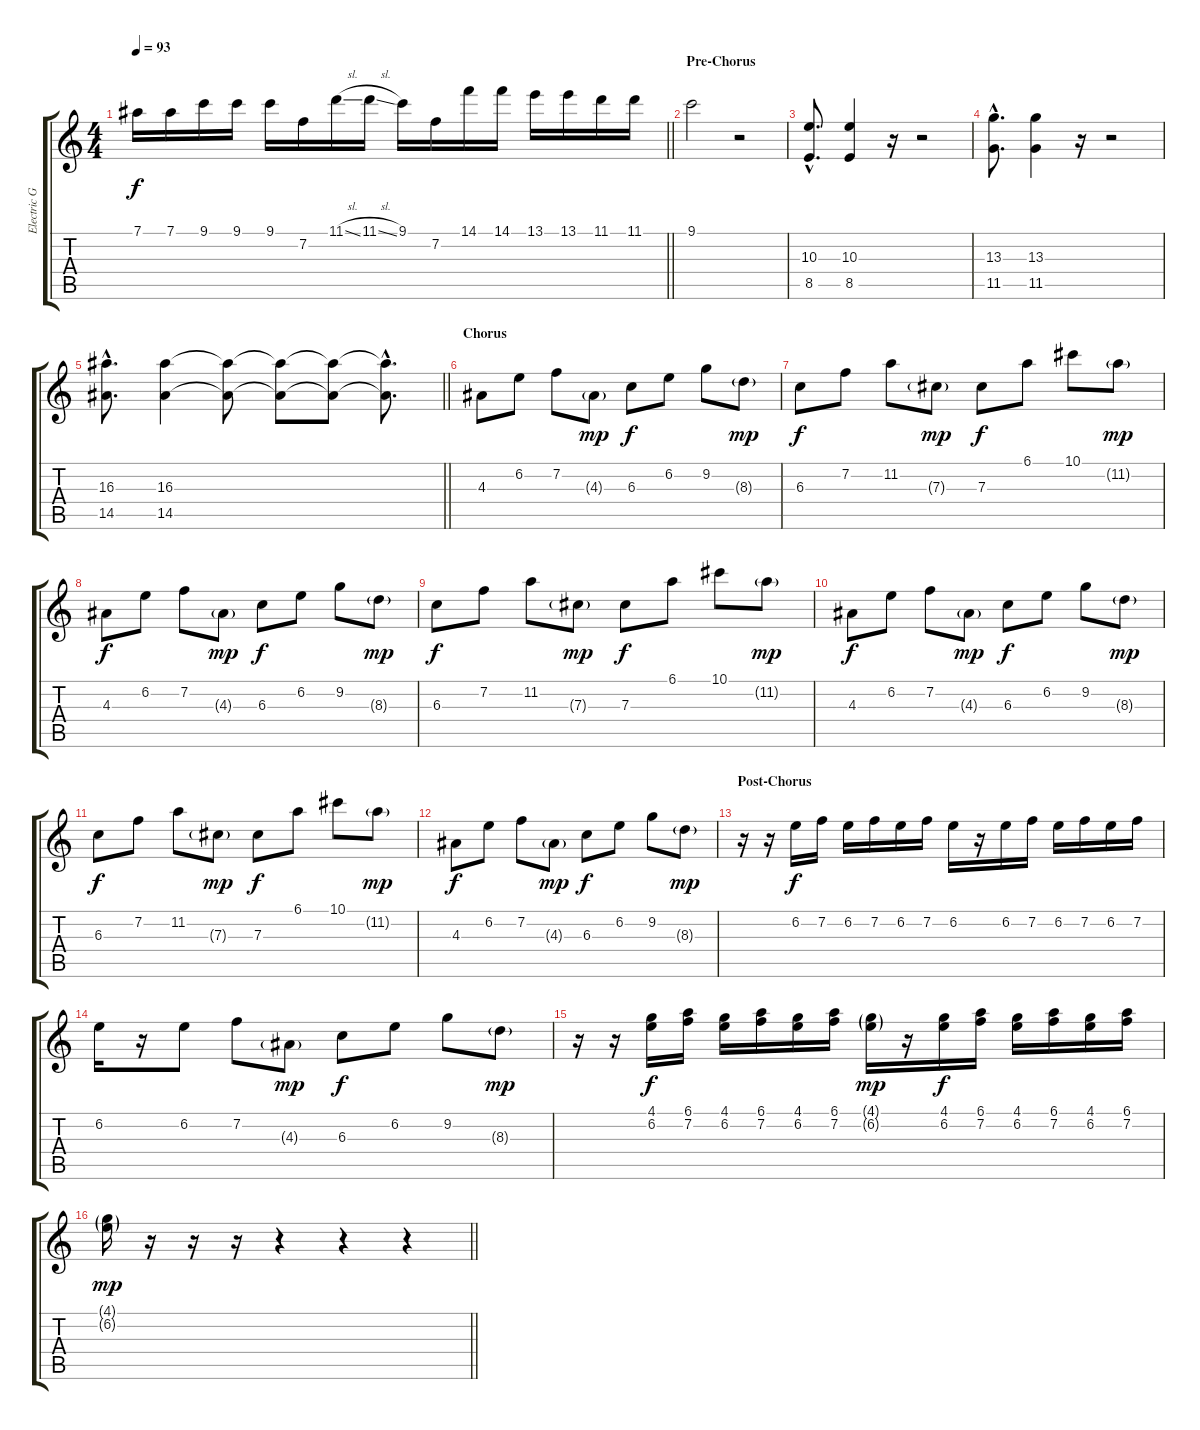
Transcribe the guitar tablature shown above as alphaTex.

\track ("Electric Guitar - Melodic" "Electric G") {instrument overdrivenguitar}
\staff {score tabs}
\tuning (Eb4 Bb3 Gb3 Db3 Ab2 Eb2) {hide}
\ts (4 4)
\tempo 93
\clef g2
\barLineRight lightlight
\ks c
7.1.16{dy f} 7.1.16 9.1.16 9.1.16 9.1.16 7.2.16 11.1{sl}.16 11.1{sl}.16 9.1.16 7.2.16 14.1.16 14.1.16 13.1.16 13.1.16 11.1.16 11.1.16 |
\section ("" "Pre-Chorus")
9.1.2 r.2 |
(10.3{hac} 8.5{hac}).8{d} (10.3 8.5).4 r.16 r.2 |
(13.3{hac} 11.5{hac}).8{d} (13.3 11.5).4 r.16 r.2 |
\barLineRight lightlight
(16.3{hac} 14.5{hac}).8{d} (16.3 14.5).4 (16.3{t} 14.5{t}).8 (16.3{t} 14.5{t}).8 (16.3{t} 14.5{t}).8 (16.3{hac t} 14.5{hac t}).8{d} |
\section ("" "Chorus")
4.3.8 6.2.8 7.2.8 4.3{g}.8{dy mp} 6.3.8{dy f} 6.2.8 9.2.8 8.3{g}.8{dy mp} |
6.3.8{dy f} 7.2.8 11.2.8 7.3{g}.8{dy mp} 7.3.8{dy f} 6.1.8 10.1.8 11.2{g}.8{dy mp} |
4.3.8{dy f} 6.2.8 7.2.8 4.3{g}.8{dy mp} 6.3.8{dy f} 6.2.8 9.2.8 8.3{g}.8{dy mp} |
6.3.8{dy f} 7.2.8 11.2.8 7.3{g}.8{dy mp} 7.3.8{dy f} 6.1.8 10.1.8 11.2{g}.8{dy mp} |
4.3.8{dy f} 6.2.8 7.2.8 4.3{g}.8{dy mp} 6.3.8{dy f} 6.2.8 9.2.8 8.3{g}.8{dy mp} |
6.3.8{dy f} 7.2.8 11.2.8 7.3{g}.8{dy mp} 7.3.8{dy f} 6.1.8 10.1.8 11.2{g}.8{dy mp} |
4.3.8{dy f} 6.2.8 7.2.8 4.3{g}.8{dy mp} 6.3.8{dy f} 6.2.8 9.2.8 8.3{g}.8{dy mp} |
\section ("" "Post-Chorus")
r.16 r.16 6.2.16{dy f} 7.2.16 6.2.16 7.2.16 6.2.16 7.2.16 6.2.16 r.16 6.2.16 7.2.16 6.2.16 7.2.16 6.2.16 7.2.16 |
6.2.16 r.16 6.2.8 7.2.8 4.3{g}.8{dy mp} 6.3.8{dy f} 6.2.8 9.2.8 8.3{g}.8{dy mp} |
r.16 r.16 (4.1 6.2).16{dy f} (6.1 7.2).16 (4.1 6.2).16 (6.1 7.2).16 (4.1 6.2).16 (6.1 7.2).16 (4.1{g} 6.2{g}).16{dy mp} r.16 (4.1 6.2).16{dy f} (6.1 7.2).16 (4.1 6.2).16 (6.1 7.2).16 (4.1 6.2).16 (6.1 7.2).16 |
\barLineRight lightlight
(4.1{g} 6.2{g}).16{dy mp} r.16 r.16 r.16 r.4 r.4 r.4
